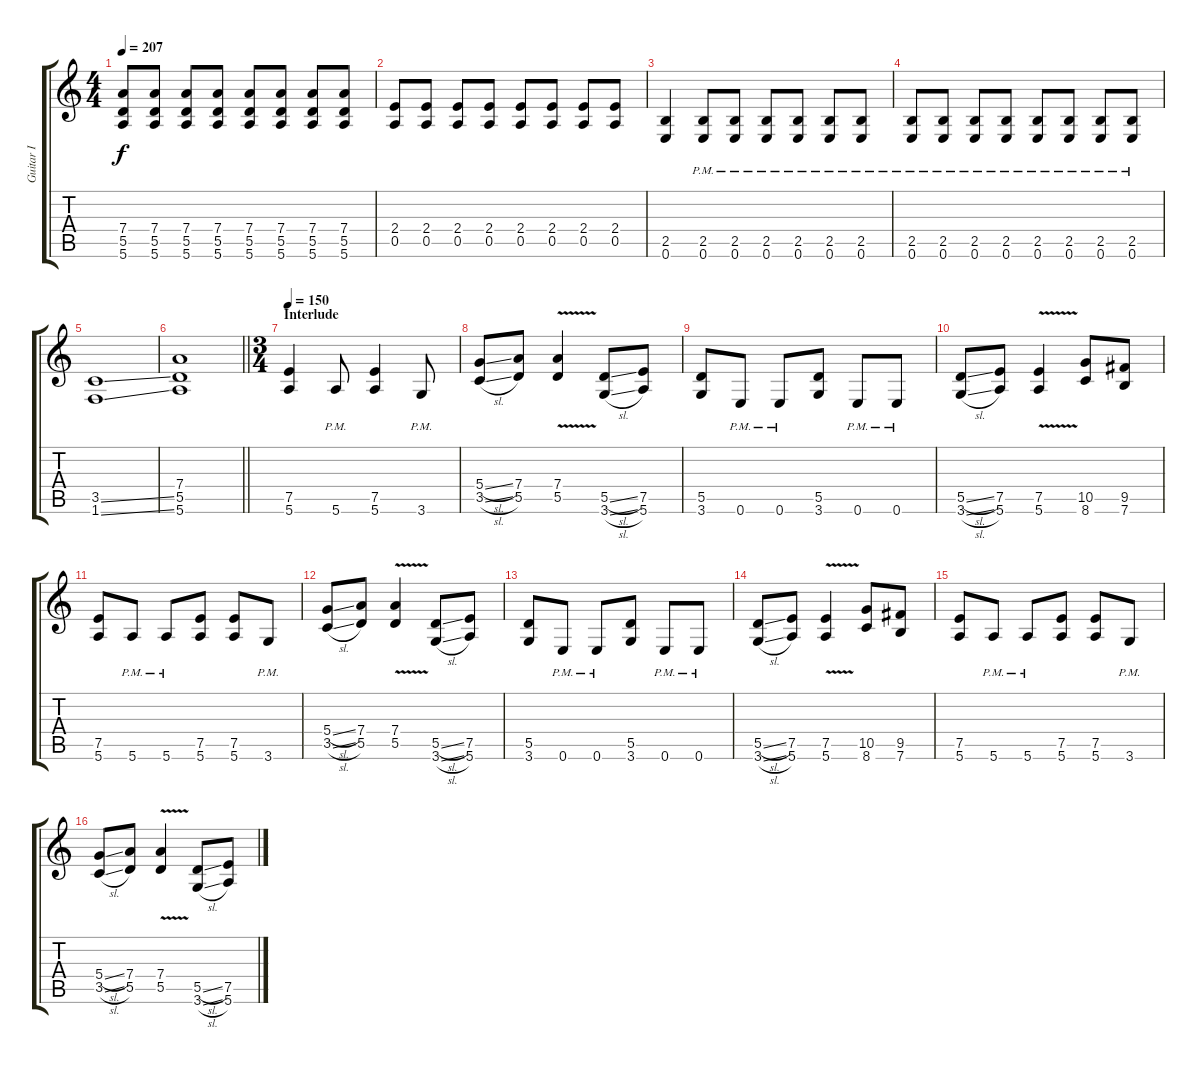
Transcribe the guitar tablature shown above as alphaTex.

\track ("Guitar I" "Guitar I") {instrument overdrivenguitar}
\staff {score tabs}
\tuning (E4 B3 G3 D3 A2 E2) {hide}
\ts (4 4)
\tempo 207
\clef g2
\ks c
(7.4 5.5 5.6).8{dy f} (7.4 5.5 5.6).8 (7.4 5.5 5.6).8 (7.4 5.5 5.6).8 (7.4 5.5 5.6).8 (7.4 5.5 5.6).8 (7.4 5.5 5.6).8 (7.4 5.5 5.6).8 |
(2.4 0.5).8 (2.4 0.5).8 (2.4 0.5).8 (2.4 0.5).8 (2.4 0.5).8 (2.4 0.5).8 (2.4 0.5).8 (2.4 0.5).8 |
(2.5 0.6).4 (2.5{pm} 0.6{pm}).8 (2.5{pm} 0.6{pm}).8 (2.5{pm} 0.6{pm}).8 (2.5{pm} 0.6{pm}).8 (2.5{pm} 0.6{pm}).8 (2.5{pm} 0.6{pm}).8 |
(2.5{pm} 0.6{pm}).8 (2.5{pm} 0.6{pm}).8 (2.5{pm} 0.6{pm}).8 (2.5{pm} 0.6{pm}).8 (2.5{pm} 0.6{pm}).8 (2.5{pm} 0.6{pm}).8 (2.5{pm} 0.6{pm}).8 (2.5{pm} 0.6{pm}).8 |
(3.5{ss} 1.6{ss}).1 |
\barLineRight lightlight
(7.4 5.5 5.6).1 |
\ts (3 4)
\section ("" "Interlude")
\tempo 150
(7.5 5.6).4 5.6{pm}.8 (7.5 5.6).4 3.6{pm}.8 |
(5.4{sl} 3.5{sl}).8 (7.4 5.5).8 (7.4{v} 5.5{v}).4 (5.5{sl} 3.6{sl}).8 (7.5 5.6).8 |
(5.5 3.6).8 0.6{pm}.8 0.6{pm}.8 (5.5 3.6).8 0.6{pm}.8 0.6{pm}.8 |
(5.5{sl} 3.6{sl}).8 (7.5 5.6).8 (7.5{v} 5.6{v}).4 (10.5 8.6).8 (9.5 7.6).8 |
(7.5 5.6).8 5.6{pm}.8 5.6{pm}.8 (7.5 5.6).8 (7.5 5.6).8 3.6{pm}.8 |
(5.4{sl} 3.5{sl}).8 (7.4 5.5).8 (7.4{v} 5.5{v}).4 (5.5{sl} 3.6{sl}).8 (7.5 5.6).8 |
(5.5 3.6).8 0.6{pm}.8 0.6{pm}.8 (5.5 3.6).8 0.6{pm}.8 0.6{pm}.8 |
(5.5{sl} 3.6{sl}).8 (7.5 5.6).8 (7.5{v} 5.6{v}).4 (10.5 8.6).8 (9.5 7.6).8 |
(7.5 5.6).8 5.6{pm}.8 5.6{pm}.8 (7.5 5.6).8 (7.5 5.6).8 3.6{pm}.8 |
(5.4{sl} 3.5{sl}).8 (7.4 5.5).8 (7.4{v} 5.5{v}).4 (5.5{sl} 3.6{sl}).8 (7.5 5.6).8
